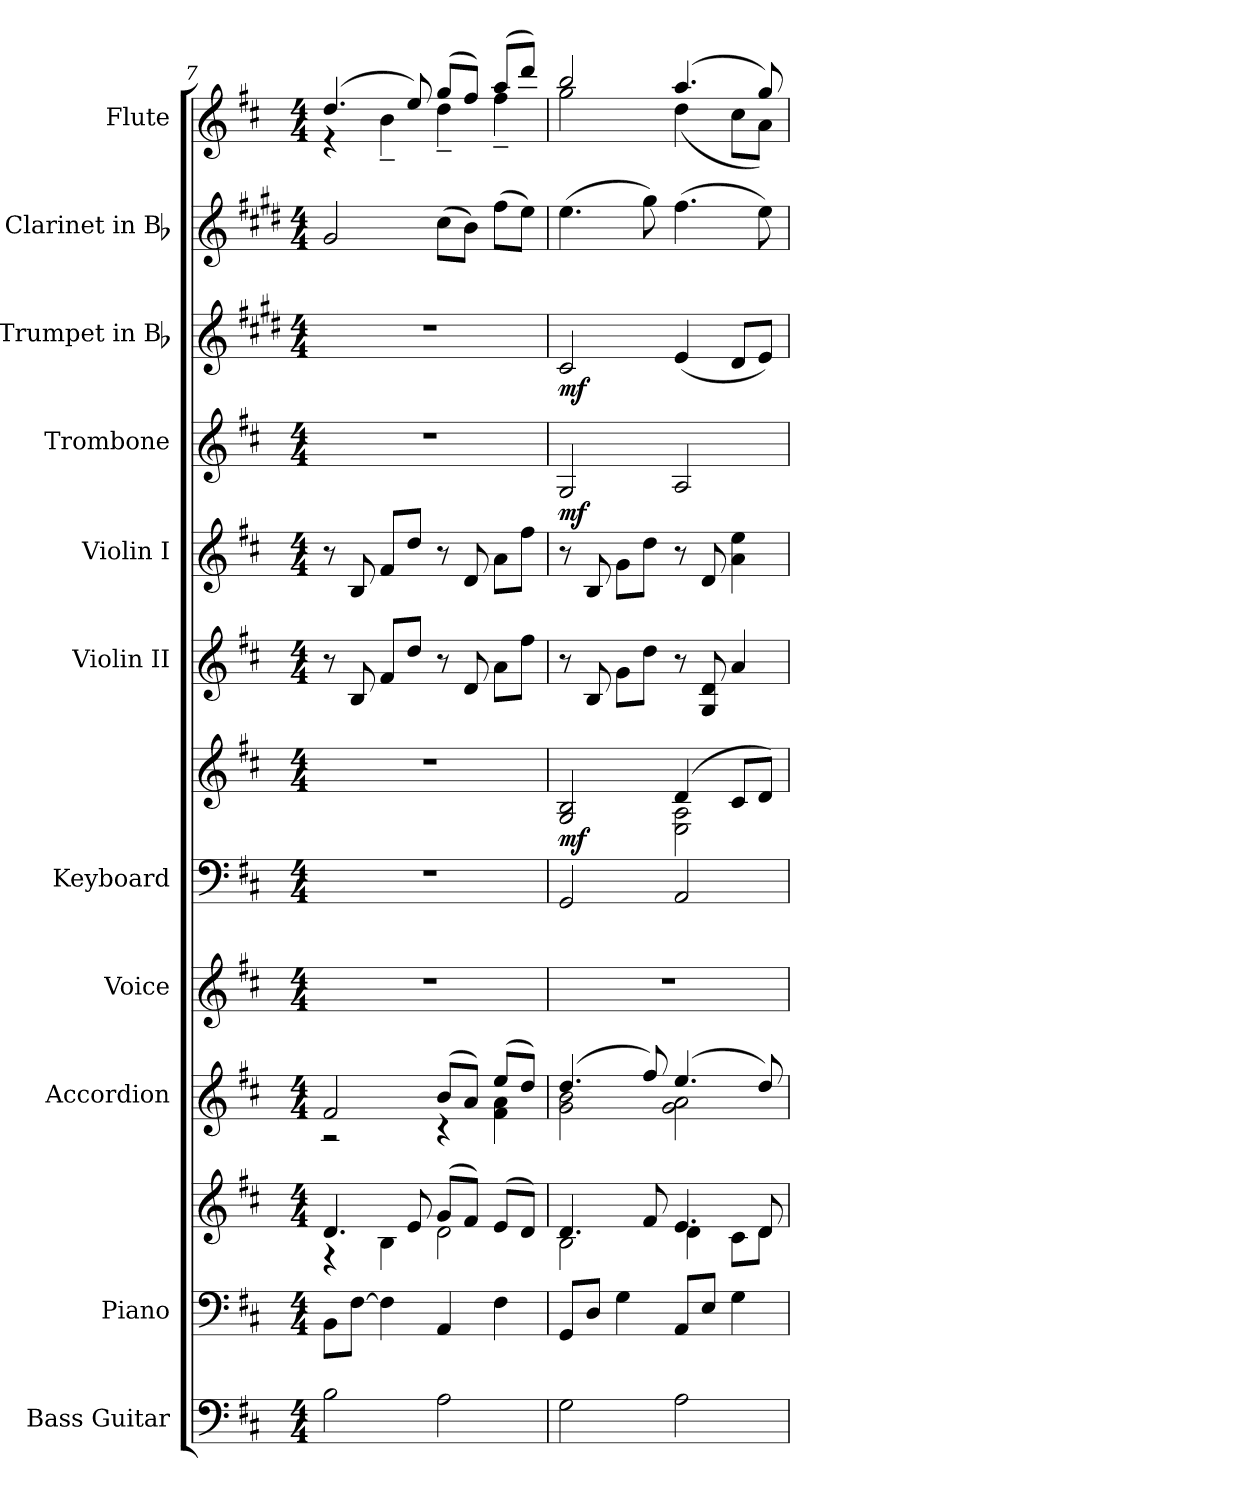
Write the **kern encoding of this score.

**kern	**kern	**kern	**kern	**kern	**kern	**kern	**dynam	**kern	**kern	**kern	**dynam	**kern	**dynam	**kern	**kern
*part11	*part10	*part10	*part9	*part8	*part7	*part7	*part7	*part6	*part5	*part4	*part4	*part3	*part3	*part2	*part1
*staff13	*staff12	*staff11	*staff10	*staff9	*staff8	*staff7	*staff7/8	*staff6	*staff5	*staff4	*staff4	*staff3	*staff3	*staff2	*staff1
*I"Bass Guitar	*I"Piano	*	*I"Accordion	*I"Voice	*I"Keyboard	*	*	*I"Violin II	*I"Violin I	*I"Trombone	*	*I"Trumpet in Bb	*	*I"Clarinet in Bb	*I"Flute
*I'Bass	*I'Pno.	*	*I'Accord.	*I'Voice	*I'Kbd.	*	*	*I'Vln. II	*I'Vln. I	*I'Tbn.	*	*I'Tpt.	*	*I'Cl.	*I'Fl.
*clefF4	*clefF4	*clefG2	*clefG2	*clefG2	*clefF4	*clefG2	*	*clefG2	*clefG2	*clefG2	*	*clefG2	*	*clefG2	*clefG2
*ITrd7c12	*	*	*	*	*	*	*	*	*	*ITrd8c14	*	*ITrd1c2	*	*ITrd1c2	*
*k[f#c#]	*k[f#c#]	*k[f#c#]	*k[f#c#]	*k[f#c#]	*k[f#c#]	*k[f#c#]	*	*k[f#c#]	*k[f#c#]	*k[f#c#]	*	*k[f#c#]	*	*k[f#c#]	*k[f#c#]
*b:	*b:	*b:	*b:	*b:	*b:	*b:	*	*b:	*b:	*b:	*	*b:	*	*b:	*b:
*M4/4	*M4/4	*M4/4	*M4/4	*M4/4	*M4/4	*M4/4	*	*M4/4	*M4/4	*M4/4	*	*M4/4	*	*M4/4	*M4/4
=7	=7	=7	=7	=7	=7	=7	=7	=7	=7	=7	=7	=7	=7	=7	=7
*	*	*^	*^	*	*	*	*	*	*	*	*	*	*	*	*^
2BBi\	8BBi\L	4.di/	4r	2f#i/	2r	1r	1r	1r	.	8r	8r	1r	.	1r	.	2f#i/	(4.ddi/	4r
.	[>8F#i\J	.	.	.	.	.	.	.	.	8Bi/	8Bi/	.	.	.	.	.	.	.
.	4F#i\]	.	4Bi\	.	.	.	.	.	.	8f#i/L	8f#i/L	.	.	.	.	.	.	4b~i\
.	.	8ei/	.	.	.	.	.	.	.	8ddi/J	8ddi/J	.	.	.	.	.	8eei/)	.
2AAi\	4AAi/	(8gi/L	2di\	(8bi/L	4r	.	.	.	.	8r	8r	.	.	.	.	(8bi\L	(8ggi/L	4dd~i\
.	.	8f#i/J)	.	8ai/J)	.	.	.	.	.	8di/	8di/	.	.	.	.	8ai\J)	8ff#i/J)	.
.	4F#i\	(8ei/L	.	(8eei/L	4f#i\ 4ai	.	.	.	.	8ai\L	8ai\L	.	.	.	.	(8eei\L	(8aai/L	4ff#~i\
.	.	8di/J)	.	8ddi/J)	.	.	.	.	.	8ff#i\J	8ff#i\J	.	.	.	.	8ddi\J)	8dddi/J)	.
=8	=8	=8	=8	=8	=8	=8	=8	=8	=8	=8	=8	=8	=8	=8	=8	=8	=8	=8
*	*	*	*	*	*	*	*	*^	*	*	*	*	*	*	*	*	*	*
2GGi\	8GGi/L	4.di/	2Bi\	(4.ddi/	2gi\ 2bi	1r	2GGi/	2Gi/ 2Bi	2ryy	mf	8r	8r	2GGi/	mf	2Bi/	mf	(4.ddi\	2bbi/	2ggi\
.	8Di/J	.	.	.	.	.	.	.	.	.	8Bi/	8Bi/	.	.	.	.	.	.	.
.	4Gi\	.	.	.	.	.	.	.	.	.	8gi\L	8gi\L	.	.	.	.	.	.	.
.	.	8f#i/	.	8ff#i/)	.	.	.	.	.	.	8ddi\J	8ddi\J	.	.	.	.	8ff#i\)	.	.
2AAi\	8AAi/L	4.ei/	4di\	(4.eei/	2gi\ 2ai	.	2AAi/	(4di/	2Ei\ 2Ai	.	8r	8r	2AAi/	.	(4di/	.	(4.eei\	(4.aai/	(4ddi\
.	8Ei/J	.	.	.	.	.	.	.	.	.	8Gi/ 8di	8di/	.	.	.	.	.	.	.
.	4Gi\	.	8c#i\L	.	.	.	.	8c#i/L	.	.	4ai/	4ai\ 4eei	.	.	8c#i/L	.	.	.	8cc#i\L
.	.	8di/	8di\J	8ddi/)	.	.	.	8di/J)	.	.	.	.	.	.	8di/J)	.	8ddi\)	8ggi/)	8ai\J)
*	*	*v	*v	*	*	*	*	*v	*v	*	*	*	*	*	*	*	*	*v	*v
*	*	*	*v	*v	*	*	*	*	*	*	*	*	*	*	*	*
=	=	=	=	=	=	=	=	=	=	=	=	=	=	=	=
*-	*-	*-	*-	*-	*-	*-	*-	*-	*-	*-	*-	*-	*-	*-	*-
